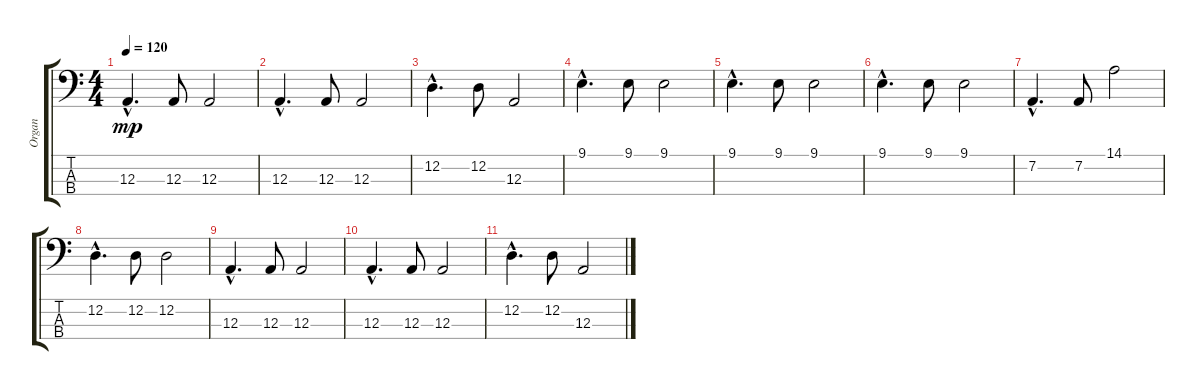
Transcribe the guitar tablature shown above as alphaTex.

\track ("Organ" "Organ") {instrument percussiveorgan}
\staff {score tabs}
\tuning (G2 D2 A1 E1) {hide}
\ts (4 4)
\tempo 120
\clef f4
\ks c
12.3{hac}.4{d dy mp} 12.3.8 12.3.2 |
12.3{hac}.4{d} 12.3.8 12.3.2 |
12.2{hac}.4{d} 12.2.8 12.3.2 |
9.1{hac}.4{d} 9.1.8 9.1.2 |
9.1{hac}.4{d} 9.1.8 9.1.2 |
9.1{hac}.4{d} 9.1.8 9.1.2 |
7.2{hac}.4{d} 7.2.8 14.1.2 |
12.2{hac}.4{d} 12.2.8 12.2.2 |
12.3{hac}.4{d} 12.3.8 12.3.2 |
12.3{hac}.4{d volume 0} 12.3.8 12.3.2 |
12.2{hac}.4{d} 12.2.8 12.3.2
